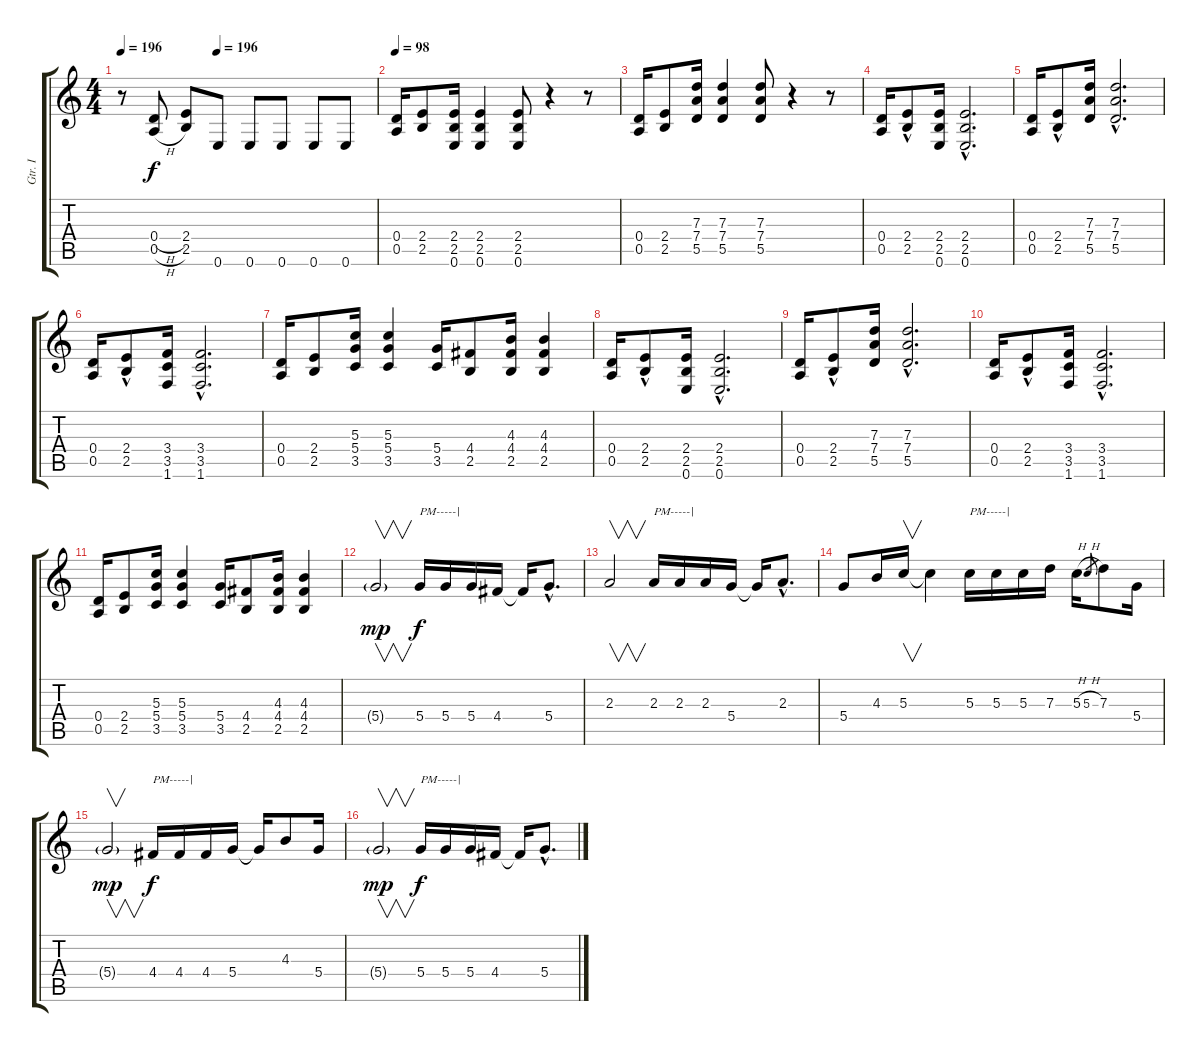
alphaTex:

\track ("Gtr. I" "Gtr. I") {instrument distortionguitar}
\staff {score tabs}
\tuning (E4 B3 G3 D3 A2 E2) {hide}
\ts (4 4)
\tempo 196
\tempo (196 0.375)
\clef g2
\ks c
r.8{dy f} (0.4{h} 0.5{h}).8 (2.4 2.5).8 0.6.8 0.6.8 0.6.8 0.6.8 0.6.8 |
\tempo 98
(0.4 0.5).16 (2.4 2.5).8 (2.4 2.5 0.6).16 (2.4 2.5 0.6).4 (2.4 2.5 0.6).8 r.4 r.8 |
(0.4 0.5).16 (2.4 2.5).8 (7.3 7.4 5.5).16 (7.3 7.4 5.5).4 (7.3 7.4 5.5).8 r.4 r.8 |
(0.4 0.5).16 (2.4 2.5{hac}).8 (2.4 2.5 0.6).16 (2.4{hac} 2.5{hac} 0.6{hac}).2{d} |
(0.4 0.5).16 (2.4 2.5{hac}).8 (7.3 7.4 5.5).16 (7.3{hac} 7.4{hac} 5.5{hac}).2{d} |
(0.4 0.5).16 (2.4 2.5{hac}).8 (3.4 3.5 1.6).16 (3.4{hac} 3.5{hac} 1.6{hac}).2{d} |
(0.4 0.5).16 (2.4 2.5).8 (5.3 5.4 3.5).16 (5.3 5.4 3.5).4 (5.4 3.5).16 (4.4 2.5).8 (4.3 4.4 2.5).16 (4.3 4.4 2.5).4 |
(0.4 0.5).16 (2.4 2.5{hac}).8 (2.4 2.5 0.6).16 (2.4{hac} 2.5{hac} 0.6{hac}).2{d} |
(0.4 0.5).16 (2.4 2.5{hac}).8 (7.3 7.4 5.5).16 (7.3{hac} 7.4{hac} 5.5{hac}).2{d} |
(0.4 0.5).16 (2.4 2.5{hac}).8 (3.4 3.5 1.6).16 (3.4{hac} 3.5{hac} 1.6{hac}).2{d} |
(0.4 0.5).16 (2.4 2.5).8 (5.3 5.4 3.5).16 (5.3 5.4 3.5).4 (5.4 3.5).16 (4.4 2.5).8 (4.3 4.4 2.5).16 (4.3 4.4 2.5).4 |
5.4{g}.2{v dy mp} 5.4.16{txt "PM-----|" dy f} 5.4.16 5.4.16 4.4.16 4.4{t}.16 5.4{hac}.8{d} |
2.3.2{v} 2.3.16{txt "PM-----|"} 2.3.16 2.3.16 5.4.16 5.4{t}.16 2.3{hac}.8{d} |
5.4.8 4.3.16 5.3.16{v} 5.3{t}.4 5.3.16{txt "PM-----|"} 5.3.16 5.3.16 7.3.16 5.3{h}.16 5.3{h}.8{gr} 7.3.8 5.4.16 |
5.4{g}.2{v dy mp} 4.4.16{txt "PM-----|" dy f} 4.4.16 4.4.16 5.4.16 5.4{t}.16 4.3.8 5.4.16 |
5.4{g}.2{v dy mp} 5.4.16{txt "PM-----|" dy f} 5.4.16 5.4.16 4.4.16 4.4{t}.16 5.4{hac}.8{d}
